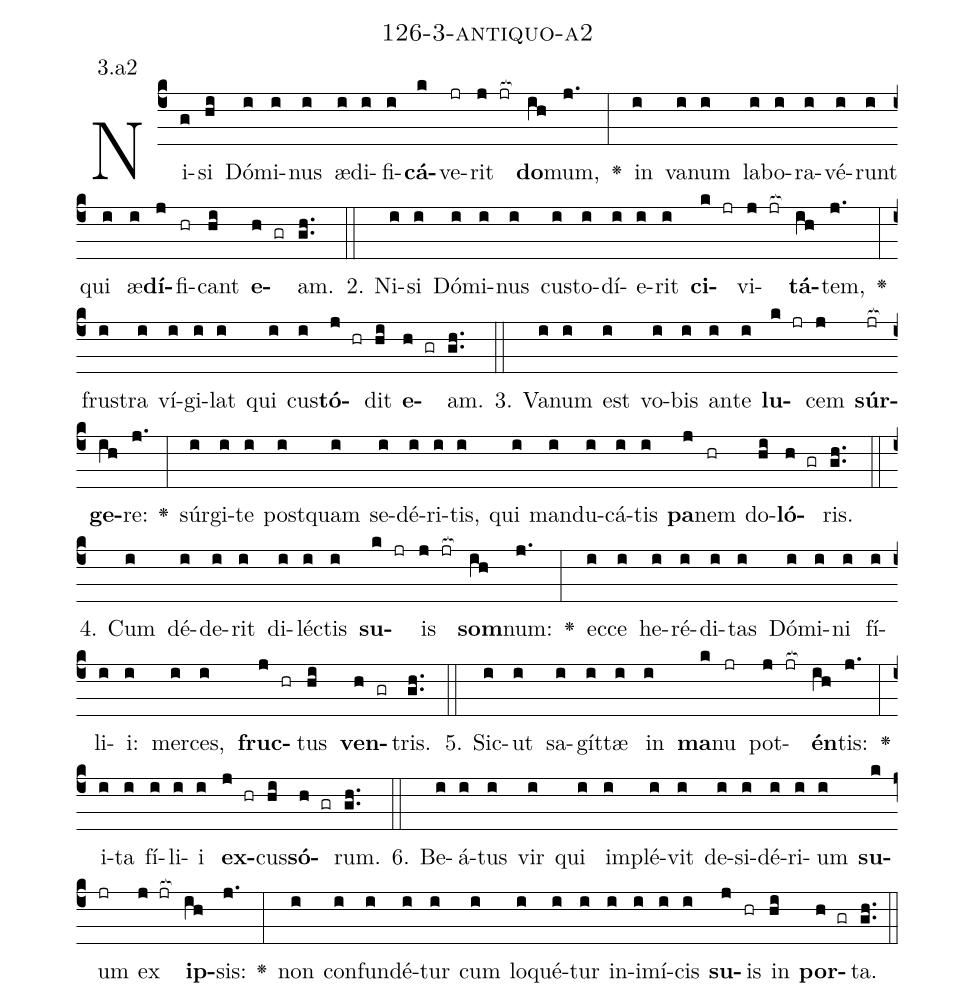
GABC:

name: 126-3-antiquo-a2;
annotation: 3.a2;
%%
(c4)Ni(g)si(hi) Dó(i)mi(i)nus(i) æ(i)di(i)fi(i)<b>cá</b>(k)ve(jr)rit(j jr[ocb:1{]) <b>do</b>(ih[ocb:0}])mum,(j.) <v>\greheightstar</v>(:) in(i) va(i)num(i) la(i)bo(i)ra(i)vé(i)runt(i) qui(i) æ(i)<b>dí</b>(j)fi(hr)cant(hi) <b>e</b>(h gr)am.(gh..) (::)
2. Ni(i)si(i) Dó(i)mi(i)nus(i) cus(i)to(i)dí(i)e(i)rit(i) <b>ci</b>(k jr)vi(j jr[ocb:1{])<b>tá</b>(ih[ocb:0}])tem,(j.) <v>\greheightstar</v>(:) frus(i)tra(i) ví(i)gi(i)lat(i) qui(i) cus(i)<b>tó</b>(j hr)dit(hi) <b>e</b>(h gr)am.(gh..) (::)
3. Va(i)num(i) est(i) vo(i)bis(i) an(i)te(i) <b>lu</b>(k jr)cem(j) <b>súr</b>(jr[ocb:1{])<b>ge</b>(ih[ocb:0}])re:(j.) <v>\greheightstar</v>(:) súr(i)gi(i)te(i) post(i)quam(i) se(i)dé(i)ri(i)tis,(i) qui(i) man(i)du(i)cá(i)tis(i) <b>pa</b>(j)nem(hr) do(hi)<b>ló</b>(h gr)ris.(gh..) (::)
4. Cum(i) dé(i)de(i)rit(i) di(i)léc(i)tis(i) <b>su</b>(k jr)is(j jr[ocb:1{]) <b>som</b>(ih[ocb:0}])num:(j.) <v>\greheightstar</v>(:) ec(i)ce(i) he(i)ré(i)di(i)tas(i) Dó(i)mi(i)ni(i) fí(i)li(i)i:(i) mer(i)ces,(i) <b>fruc</b>(j hr)tus(hi) <b>ven</b>(h gr)tris.(gh..) (::)
5. Sic(i)ut(i) sa(i)gít(i)tæ(i) in(i) <b>ma</b>(k)nu(jr) pot(j jr[ocb:1{])<b>én</b>(ih[ocb:0}])tis:(j.) <v>\greheightstar</v>(:) i(i)ta(i) fí(i)li(i)i(i) <b>ex</b>(j hr)cus(hi)<b>só</b>(h gr)rum.(gh..) (::)
6. Be(i)á(i)tus(i) vir(i) qui(i) im(i)plé(i)vit(i) de(i)si(i)dé(i)ri(i)um(i) <b>su</b>(k)um(jr) ex(j jr[ocb:1{]) <b>ip</b>(ih[ocb:0}])sis:(j.) <v>\greheightstar</v>(:) non(i) con(i)fun(i)dé(i)tur(i) cum(i) lo(i)qué(i)tur(i) in(i)i(i)mí(i)cis(i) <b>su</b>(j)is(hr) in(hi) <b>por</b>(h gr)ta.(gh..) (::)
